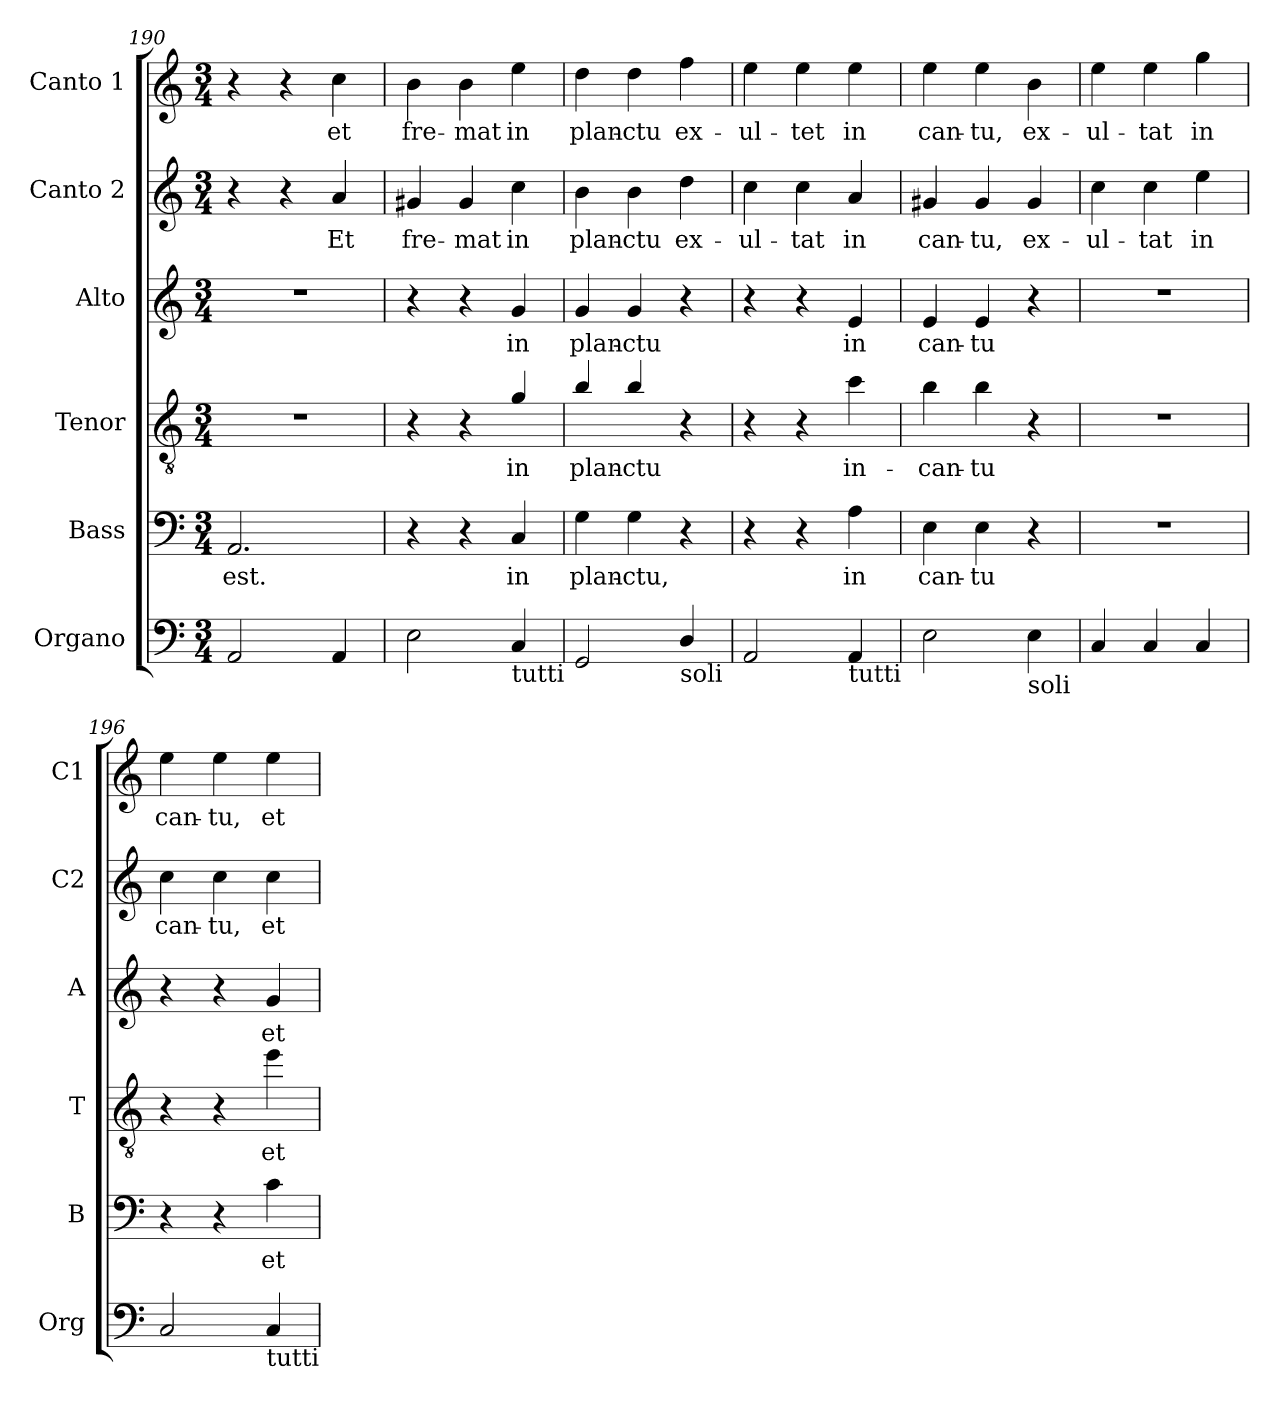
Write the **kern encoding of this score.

**kern	**kern	**text	**kern	**text	**kern	**text	**kern	**text	**kern	**text
*part6	*part5	*part5	*part4	*part4	*part3	*part3	*part2	*part2	*part1	*part1
*staff6	*staff5	*staff5	*staff4	*staff4	*staff3	*staff3	*staff2	*staff2	*staff1	*staff1
*I"Organo	*I"Bass	*	*I"Tenor	*	*I"Alto	*	*I"Canto 2	*	*I"Canto 1	*
*I'Org	*I'B	*	*I'T	*	*I'A	*	*I'C2	*	*I'C1	*
!!LO:LB:g=z
*clefF4	*clefF4	*	*clefGv2	*	*clefG2	*	*clefG2	*	*clefG2	*
*	*	*	*ITrd7c12	*	*	*	*	*	*	*
*k[]	*k[]	*	*k[]	*	*k[]	*	*k[]	*	*k[]	*
*C:	*C:	*	*C:	*	*C:	*	*C:	*	*C:	*
*M3/4	*M3/4	*	*M3/4	*	*M3/4	*	*M3/4	*	*M3/4	*
=190	=190	=190	=190	=190	=190	=190	=190	=190	=190	=190
!	!	!LO:LY:b	!	!	!	!	!	!	!	!
2AA/	2.AA/	est.	2.r	.	2.r	.	4r	.	4r	.
.	.	.	.	.	.	.	4r	.	4r	.
!	!	!	!	!	!	!	!	!LO:LY:b	!	!
!	!	!	!	!	!	!	!	!	!	!LO:LY:b
4AA/	.	.	.	.	.	.	4a/	Et	4cc\	et
=191	=191	=191	=191	=191	=191	=191	=191	=191	=191	=191
!	!	!	!	!	!	!	!	!LO:LY:b	!	!
!	!	!	!	!	!	!	!	!	!	!LO:LY:b
2E\	4r	.	4r	.	4r	.	4g#X/	fre-	4b\	fre-
!	!	!	!	!	!	!	!	!LO:LY:b	!	!
!	!	!	!	!	!	!	!	!	!	!LO:LY:b
.	4r	.	4r	.	4r	.	4g#/	-mat	4b\	-mat
!	!	!LO:LY:b	!	!	!	!	!	!	!	!
!	!	!	!	!LO:LY:b	!	!	!	!	!	!
!	!	!	!	!	!	!LO:LY:b	!	!	!	!
!	!	!	!	!	!	!	!	!LO:LY:b	!	!
!LO:TX:b:t=tutti	!	!	!	!	!	!	!	!	!	!
!	!	!	!	!	!	!	!	!	!	!LO:LY:b
4C/	4C/	in	4G/	in	4g/	in	4cc\	in	4ee\	in
=192	=192	=192	=192	=192	=192	=192	=192	=192	=192	=192
!	!	!LO:LY:b	!	!	!	!	!	!	!	!
!	!	!	!	!LO:LY:b	!	!	!	!	!	!
!	!	!	!	!	!	!LO:LY:b	!	!	!	!
!	!	!	!	!	!	!	!	!LO:LY:b	!	!
!	!	!	!	!	!	!	!	!	!	!LO:LY:b
2GG/	4G\	plan-	4B/	plan-	4g/	plan-	4b\	plan-	4dd\	plan-
!	!	!LO:LY:b	!	!	!	!	!	!	!	!
!	!	!	!	!LO:LY:b	!	!	!	!	!	!
!	!	!	!	!	!	!LO:LY:b	!	!	!	!
!	!	!	!	!	!	!	!	!LO:LY:b	!	!
!	!	!	!	!	!	!	!	!	!	!LO:LY:b
.	4G\	-ctu,	4B/	-ctu	4g/	-ctu	4b\	-ctu	4dd\	-ctu
!	!	!	!	!	!	!	!	!LO:LY:b	!	!
!LO:TX:b:t=soli	!	!	!	!	!	!	!	!	!	!
!	!	!	!	!	!	!	!	!	!	!LO:LY:b
4D/	4r	.	4r	.	4r	.	4dd\	ex-	4ff\	ex-
=193	=193	=193	=193	=193	=193	=193	=193	=193	=193	=193
!	!	!	!	!	!	!	!	!LO:LY:b	!	!
!	!	!	!	!	!	!	!	!	!	!LO:LY:b
2AA/	4r	.	4r	.	4r	.	4cc\	-ul-	4ee\	-ul-
!	!	!	!	!	!	!	!	!LO:LY:b	!	!
!	!	!	!	!	!	!	!	!	!	!LO:LY:b
.	4r	.	4r	.	4r	.	4cc\	-tat	4ee\	-tet
!	!	!LO:LY:b	!	!	!	!	!	!	!	!
!	!	!	!	!LO:LY:b	!	!	!	!	!	!
!	!	!	!	!	!	!LO:LY:b	!	!	!	!
!	!	!	!	!	!	!	!	!LO:LY:b	!	!
!LO:TX:b:t=tutti	!	!	!	!	!	!	!	!	!	!
!	!	!	!	!	!	!	!	!	!	!LO:LY:b
4AA/	4A\	in	4c\	in-	4e/	in	4a/	in	4ee\	in
=194	=194	=194	=194	=194	=194	=194	=194	=194	=194	=194
!	!	!LO:LY:b	!	!	!	!	!	!	!	!
!	!	!	!	!LO:LY:b	!	!	!	!	!	!
!	!	!	!	!	!	!LO:LY:b	!	!	!	!
!	!	!	!	!	!	!	!	!LO:LY:b	!	!
!	!	!	!	!	!	!	!	!	!	!LO:LY:b
2E\	4E\	can-	4B\	-can-	4e/	can-	4g#X/	can-	4ee\	can-
!	!	!LO:LY:b	!	!	!	!	!	!	!	!
!	!	!	!	!LO:LY:b	!	!	!	!	!	!
!	!	!	!	!	!	!LO:LY:b	!	!	!	!
!	!	!	!	!	!	!	!	!LO:LY:b	!	!
!	!	!	!	!	!	!	!	!	!	!LO:LY:b
.	4E\	-tu	4B\	-tu	4e/	-tu	4g#/	-tu,	4ee\	tu,
!	!	!	!	!	!	!	!	!LO:LY:b	!	!
!LO:TX:b:t=soli	!	!	!	!	!	!	!	!	!	!
!	!	!	!	!	!	!	!	!	!	!LO:LY:b
4E\	4r	.	4r	.	4r	.	4g#/	ex-	4b\	ex-
=195	=195	=195	=195	=195	=195	=195	=195	=195	=195	=195
!	!	!	!	!	!	!	!	!LO:LY:b	!	!
!	!	!	!	!	!	!	!	!	!	!LO:LY:b
4C/	2.r	.	2.r	.	2.r	.	4cc\	-ul-	4ee\	-ul-
!	!	!	!	!	!	!	!	!LO:LY:b	!	!
!	!	!	!	!	!	!	!	!	!	!LO:LY:b
4C/	.	.	.	.	.	.	4cc\	tat	4ee\	-tat
!	!	!	!	!	!	!	!	!LO:LY:b	!	!
!	!	!	!	!	!	!	!	!	!	!LO:LY:b
4C/	.	.	.	.	.	.	4ee\	in	4gg\	in
=196	=196	=196	=196	=196	=196	=196	=196	=196	=196	=196
!	!	!	!	!	!	!	!	!LO:LY:b	!	!
!	!	!	!	!	!	!	!	!	!	!LO:LY:b
2C/	4r	.	4r	.	4r	.	4cc\	can-	4ee\	can-
!	!	!	!	!	!	!	!	!LO:LY:b	!	!
!	!	!	!	!	!	!	!	!	!	!LO:LY:b
.	4r	.	4r	.	4r	.	4cc\	-tu,	4ee\	-tu,
!	!	!LO:LY:b	!	!	!	!	!	!	!	!
!	!	!	!	!LO:LY:b	!	!	!	!	!	!
!	!	!	!	!	!	!LO:LY:b	!	!	!	!
!	!	!	!	!	!	!	!	!LO:LY:b	!	!
!LO:TX:b:t=tutti	!	!	!	!	!	!	!	!	!	!
!	!	!	!	!	!	!	!	!	!	!LO:LY:b
4C/	4c\	et	4e\	et	4g/	et	4cc\	et	4ee\	et
=	=	=	=	=	=	=	=	=	=	=
*-	*-	*-	*-	*-	*-	*-	*-	*-	*-	*-
